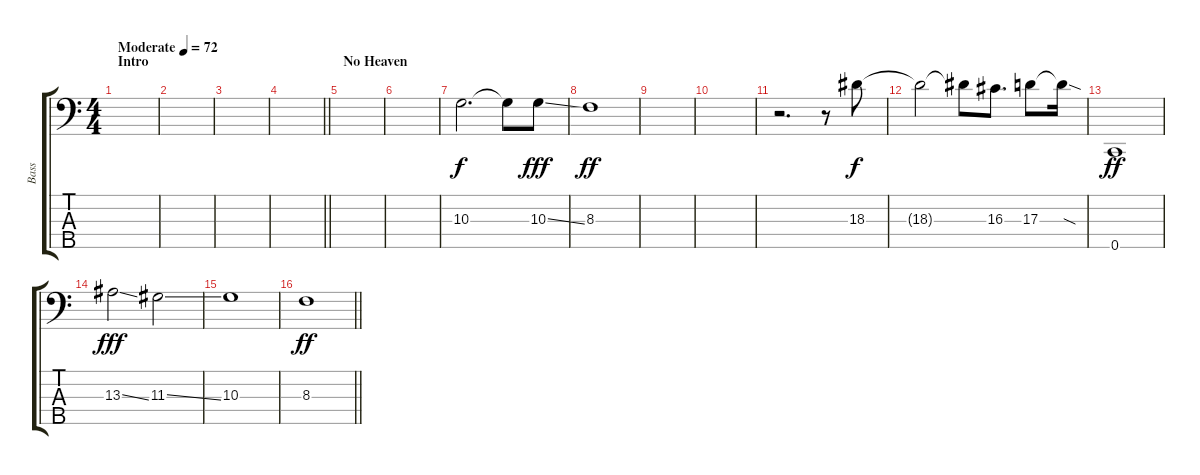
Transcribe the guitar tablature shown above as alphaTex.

\track ("Bass" "Bass") {instrument electricbasspick}
\staff {score tabs}
\tuning (G2 D2 A1 E1 C1) {hide}
\ts (4 4)
\section ("" "Intro")
\tempo (72 "Moderate")
\clef f4
\ks c
|
|
|
\barLineRight lightlight
|
\section ("" "No Heaven")
|
|
10.3.2{d} 10.3{t}.8{dy f} 10.3{ss}.8{dy fff} |
8.3.1{dy ff} |
|
|
r.2{d} r.8 18.3.8{dy f} |
18.3{t}.2 18.3{t}.8 16.3.8{d} 17.3.8 17.3{sod t}.16 |
0.5.1{dy ff} |
13.3{ss}.2{dy fff} 11.3{ss}.2 |
10.3.1 |
\barLineRight lightlight
8.3.1{dy ff}
